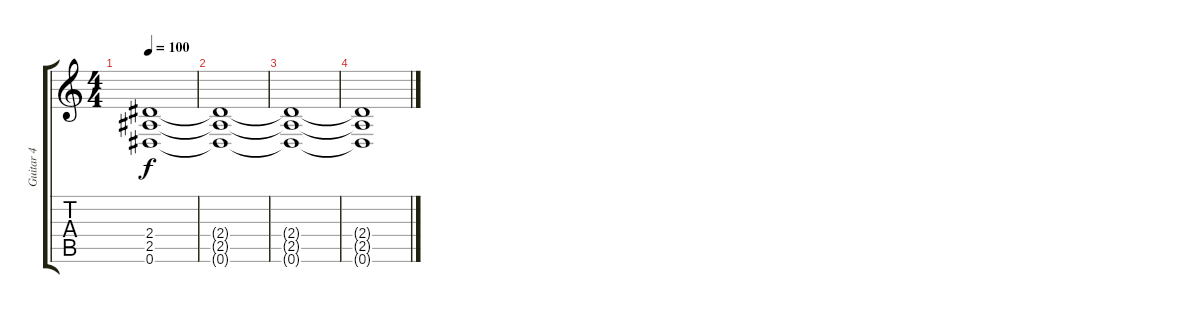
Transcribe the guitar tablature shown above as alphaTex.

\track ("Guitar 4" "Guitar 4") {instrument distortionguitar}
\staff {score tabs}
\tuning (Eb4 Bb3 Gb3 Db3 Ab2 Eb2) {hide}
\ts (4 4)
\tempo 100
\clef g2
\ks c
(2.4 2.5 0.6).1{dy f} |
(2.4{t} 2.5{t} 0.6{t}).1 |
(2.4{t} 2.5{t} 0.6{t}).1 |
(2.4{t} 2.5{t} 0.6{t}).1
